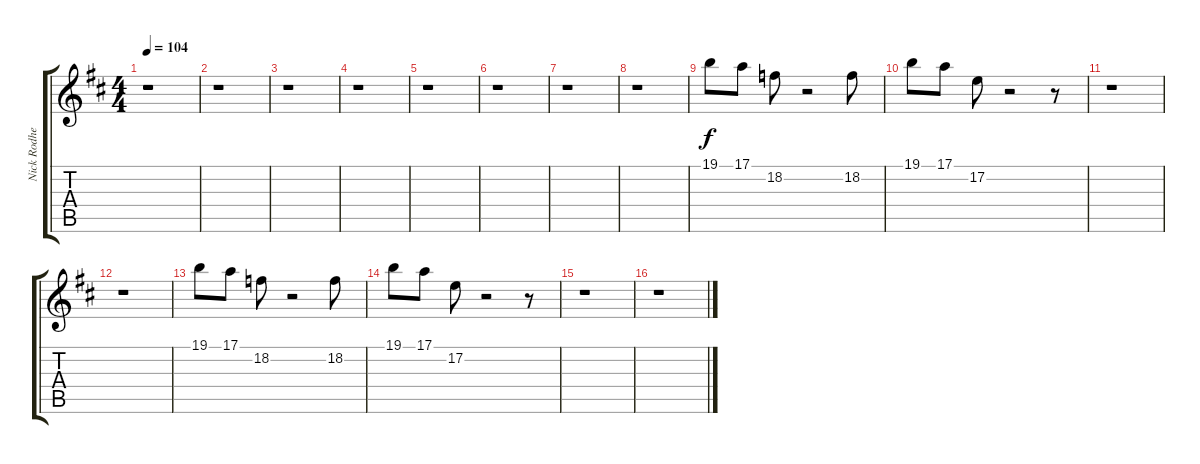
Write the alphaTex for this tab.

\track ("Nick Rodhes" "Nick Rodhe") {instrument pad1newage}
\staff {score tabs}
\tuning (E4 B3 G3 D3 A2 E2) {hide}
\ts (4 4)
\tempo 104
\clef g2
\ks d
r.1{dy f} |
r.1 |
r.1 |
r.1 |
r.1 |
r.1 |
r.1 |
r.1 |
19.1.8 17.1.8 18.2.8 r.2 18.2.8 |
19.1.8 17.1.8 17.2.8 r.2 r.8 |
r.1 |
r.1 |
19.1.8 17.1.8 18.2.8 r.2 18.2.8 |
19.1.8 17.1.8 17.2.8 r.2 r.8 |
r.1 |
r.1
